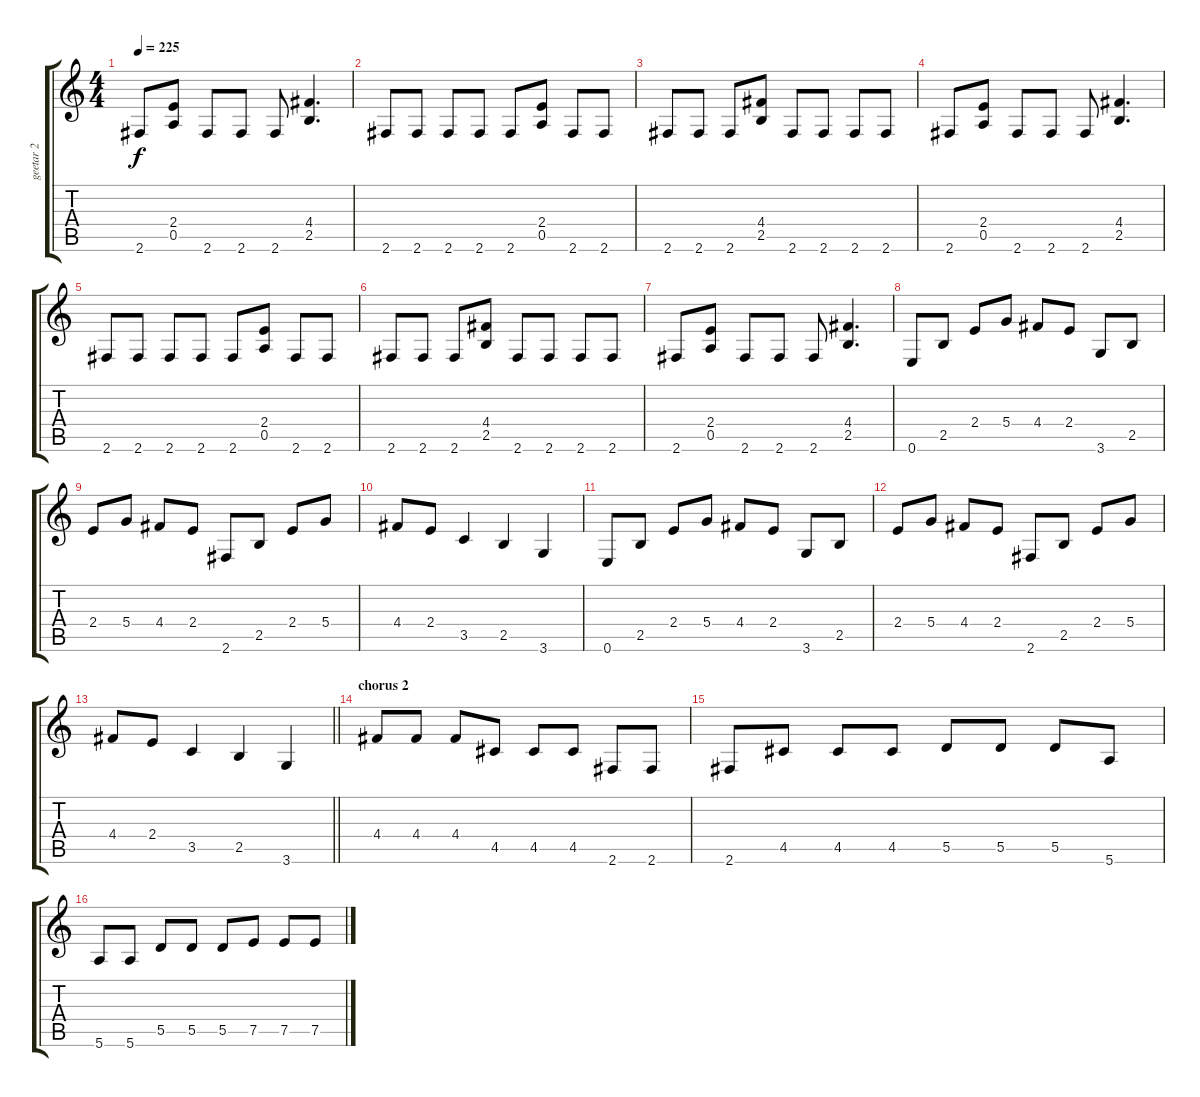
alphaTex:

\track ("geetar 2" "geetar 2") {instrument distortionguitar}
\staff {score tabs}
\tuning (E4 B3 G3 D3 A2 E2) {hide}
\ts (4 4)
\tempo 225
\clef g2
\ks c
2.6.8{dy f} (2.4 0.5).8 2.6.8 2.6.8 2.6.8 (4.4 2.5).4{d} |
2.6.8 2.6.8 2.6.8 2.6.8 2.6.8 (2.4 0.5).8 2.6.8 2.6.8 |
2.6.8 2.6.8 2.6.8 (4.4 2.5).8 2.6.8 2.6.8 2.6.8 2.6.8 |
2.6.8 (2.4 0.5).8 2.6.8 2.6.8 2.6.8 (4.4 2.5).4{d} |
2.6.8 2.6.8 2.6.8 2.6.8 2.6.8 (2.4 0.5).8 2.6.8 2.6.8 |
2.6.8 2.6.8 2.6.8 (4.4 2.5).8 2.6.8 2.6.8 2.6.8 2.6.8 |
2.6.8 (2.4 0.5).8 2.6.8 2.6.8 2.6.8 (4.4 2.5).4{d} |
0.6.8 2.5.8 2.4.8 5.4.8 4.4.8 2.4.8 3.6.8 2.5.8 |
2.4.8 5.4.8 4.4.8 2.4.8 2.6.8 2.5.8 2.4.8 5.4.8 |
4.4.8 2.4.8 3.5.4 2.5.4 3.6.4 |
0.6.8 2.5.8 2.4.8 5.4.8 4.4.8 2.4.8 3.6.8 2.5.8 |
2.4.8 5.4.8 4.4.8 2.4.8 2.6.8 2.5.8 2.4.8 5.4.8 |
\barLineRight lightlight
4.4.8 2.4.8 3.5.4 2.5.4 3.6.4 |
\section ("" "chorus 2")
4.4.8 4.4.8 4.4.8 4.5.8 4.5.8 4.5.8 2.6.8 2.6.8 |
2.6.8 4.5.8 4.5.8 4.5.8 5.5.8 5.5.8 5.5.8 5.6.8 |
5.6.8 5.6.8 5.5.8 5.5.8 5.5.8 7.5.8 7.5.8 7.5.8
